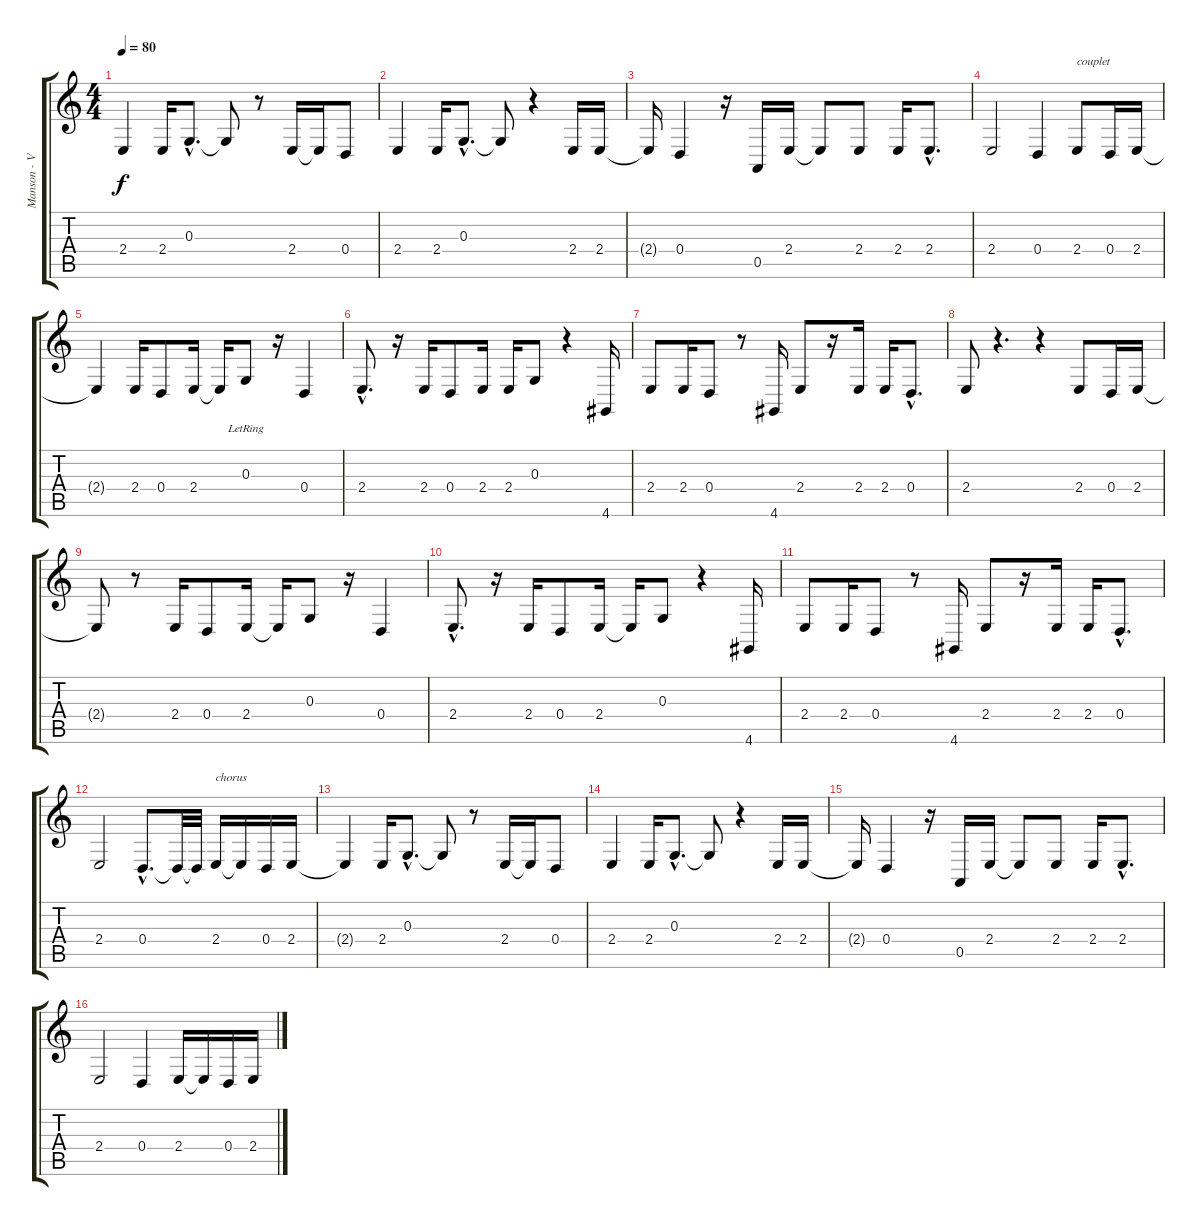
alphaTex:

\track ("Manson - Vocals" "Manson - V") {instrument lead6voice}
\staff {score tabs}
\tuning (E4 B3 G3 D3 A2 E2) {hide}
\ts (4 4)
\tempo 80
\clef g2
\ks c
2.4{t}.4{dy f} 2.4.16 0.3{hac}.8{d} 0.3{t}.8 r.8 2.4.16 2.4{t}.16 0.4.8 |
2.4.4 2.4.16 0.3{hac}.8{d} 0.3{t}.8 r.4 2.4.16 2.4.16 |
2.4{t}.16 0.4.4 r.16 0.5.16 2.4.16 2.4{t}.8 2.4.8 2.4.16 2.4{hac}.8{d} |
2.4.2 0.4.4 2.4.8{txt "couplet"} 0.4.16 2.4.16 |
2.4{t}.4 2.4.16 0.4.8 2.4.16 2.4{t}.16 0.3{lr}.8 r.16 0.4.4 |
2.4{hac}.8{d} r.16 2.4.16 0.4.8 2.4.16 2.4.16 0.3.8 r.4 4.6.16 |
2.4.8 2.4.16 0.4.8 r.8 4.6.16 2.4.8 r.16 2.4.16 2.4.16 0.4{hac}.8{d} |
2.4.8 r.4{d} r.4 2.4.8 0.4.16 2.4.16 |
2.4{t}.8 r.8 2.4.16 0.4.8 2.4.16 2.4{t}.16 0.3.8 r.16 0.4.4 |
2.4{hac}.8{d} r.16 2.4.16 0.4.8 2.4.16 2.4{t}.16 0.3.8 r.4 4.6.16 |
2.4.8 2.4.16 0.4.8 r.8 4.6.16 2.4.8 r.16 2.4.16 2.4.16 0.4{hac}.8{d} |
2.4.2 0.4{hac}.8{d} 0.4{t}.32 0.4{t}.32 2.4.16{txt "chorus"} 2.4{t}.16 0.4.16 2.4.16 |
2.4{t}.4 2.4.16 0.3{hac}.8{d} 0.3{t}.8 r.8 2.4.16 2.4{t}.16 0.4.8 |
2.4.4 2.4.16 0.3{hac}.8{d} 0.3{t}.8 r.4 2.4.16 2.4.16 |
2.4{t}.16 0.4.4 r.16 0.5.16 2.4.16 2.4{t}.8 2.4.8 2.4.16 2.4{hac}.8{d} |
2.4.2 0.4.4 2.4.16 2.4{t}.16 0.4.16 2.4.16
